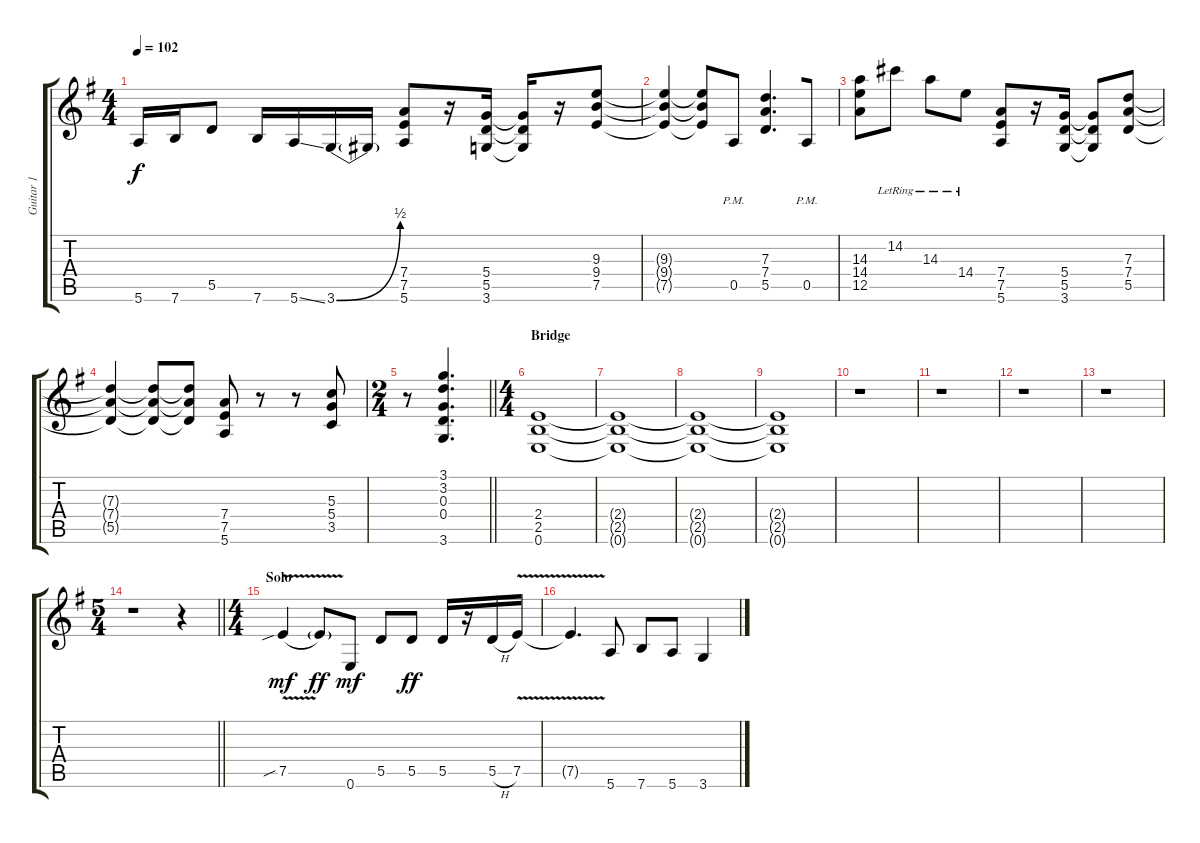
\track ("Guitar 1" "Guitar 1") {instrument distortionguitar}
\staff {score tabs}
\tuning (E4 B3 G3 D3 A2 E2) {hide}
\ts (4 4)
\tempo 102
\clef g2
\ks g
5.6.16{dy f beam merge} 7.6.16{beam merge} 5.5.8 7.6.16 5.6{ss}.16 3.6{be (bend 0 0 60 2)}.16 3.6{t}.16 (7.4 7.5 5.6).8 r.16 (5.4 5.5 3.6).16 (5.4{t} 5.5{t} 3.6{t}).16 r.16 (9.3 9.4 7.5).8 |
(9.3{t} 9.4{t} 7.5{t}).4 (9.3{t} 9.4{t} 7.5{t}).8 0.5{pm}.8 (7.3 7.4 5.5).4{d beam merge} 0.5{pm}.8 |
(14.3 14.4 12.5).8 14.2{lr}.8 14.3{lr}.8 14.4{lr}.8 (7.4 7.5 5.6).8 r.16 (5.4 5.5 3.6).16 (5.4{t} 5.5{t} 3.6{t}).8 (7.3 7.4 5.5).8 |
(7.3{t} 7.4{t} 5.5{t}).4 (7.3{t} 7.4{t} 5.5{t}).8 (7.3{t} 7.4{t} 5.5{t}).8 (7.4 7.5 5.6).8 r.8 r.8 (5.3 5.4 3.5).8 |
\ts (2 4)
\barLineRight lightlight
r.8 (3.1 3.2 0.3 0.4 3.6).4{d} |
\ts (4 4)
\section ("" "Bridge")
(2.4 2.5 0.6).1 |
(2.4{t} 2.5{t} 0.6{t}).1 |
(2.4{t} 2.5{t} 0.6{t}).1{volume 0} |
(2.4{t} 2.5{t} 0.6{t}).1 |
r.1 |
r.1 |
r.1 |
r.1 |
\ts (5 4)
\barLineRight lightlight
r.1{volume 13} r.4 |
\ts (4 4)
\section ("" "Solo")
7.5{be (hold 40 0 60 0) v sib}.4{dy mf} 7.5{t}.8{dy ff} 0.6.8{dy mf} 5.5.8 5.5.8{dy ff} 5.5.16 r.16 5.5{h}.16 7.5{v}.16 |
7.5{t}.4{d} 5.6.8 7.6.8 5.6.8 3.6.4
